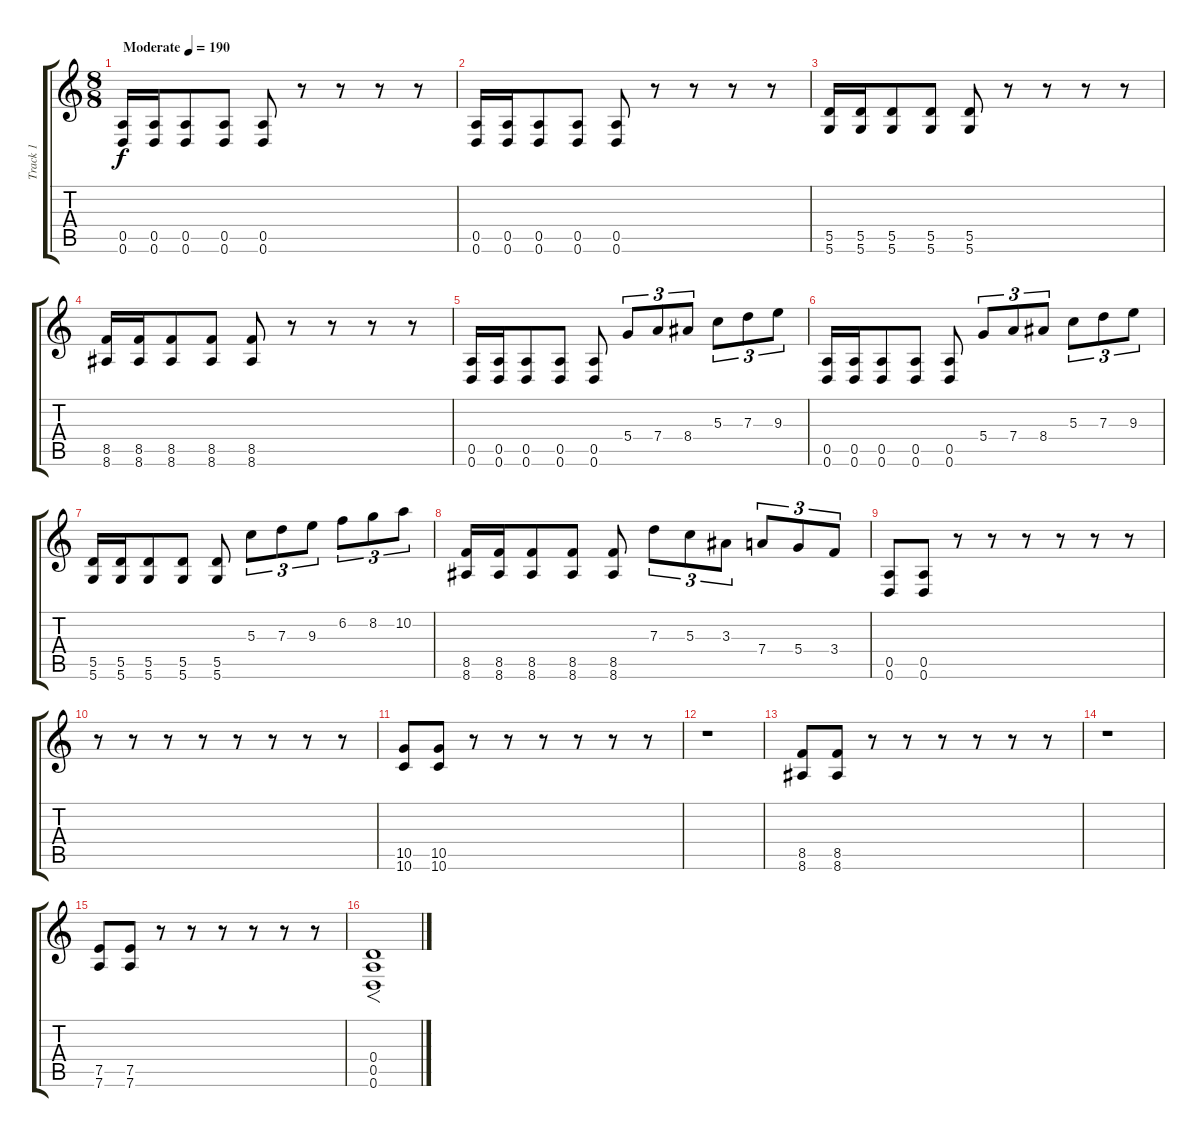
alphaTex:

\track ("Track 1" "Track 1") {instrument distortionguitar}
\staff {score tabs}
\tuning (E4 B3 G3 D3 A2 D2) {hide}
\ts (8 8)
\tempo (190 "Moderate")
\clef g2
\ks c
(0.5 0.6).16{dy f instrument distortionguitar} (0.5 0.6).16 (0.5 0.6).8 (0.5 0.6).8 (0.5 0.6).8 r.8 r.8 r.8 r.8 |
(0.5 0.6).16 (0.5 0.6).16 (0.5 0.6).8 (0.5 0.6).8 (0.5 0.6).8 r.8 r.8 r.8 r.8 |
(5.5 5.6).16 (5.5 5.6).16 (5.5 5.6).8 (5.5 5.6).8 (5.5 5.6).8 r.8 r.8 r.8 r.8 |
(8.5 8.6).16 (8.5 8.6).16 (8.5 8.6).8 (8.5 8.6).8 (8.5 8.6).8 r.8 r.8 r.8 r.8 |
(0.5 0.6).16 (0.5 0.6).16 (0.5 0.6).8 (0.5 0.6).8 (0.5 0.6).8 5.4.8{tu (3 2)} 7.4.8{tu (3 2)} 8.4.8{tu (3 2)} 5.3.8{tu (3 2)} 7.3.8{tu (3 2)} 9.3.8{tu (3 2)} |
(0.5 0.6).16 (0.5 0.6).16 (0.5 0.6).8 (0.5 0.6).8 (0.5 0.6).8 5.4.8{tu (3 2)} 7.4.8{tu (3 2)} 8.4.8{tu (3 2)} 5.3.8{tu (3 2)} 7.3.8{tu (3 2)} 9.3.8{tu (3 2)} |
(5.5 5.6).16 (5.5 5.6).16 (5.5 5.6).8 (5.5 5.6).8 (5.5 5.6).8 5.3.8{tu (3 2)} 7.3.8{tu (3 2)} 9.3.8{tu (3 2)} 6.2.8{tu (3 2)} 8.2.8{tu (3 2)} 10.2.8{tu (3 2)} |
(8.5 8.6).16 (8.5 8.6).16 (8.5 8.6).8 (8.5 8.6).8 (8.5 8.6).8 7.3.8{tu (3 2)} 5.3.8{tu (3 2)} 3.3.8{tu (3 2)} 7.4.8{tu (3 2)} 5.4.8{tu (3 2)} 3.4.8{tu (3 2)} |
(0.5 0.6).8 (0.5 0.6).8 r.8 r.8 r.8 r.8 r.8 r.8 |
r.8 r.8 r.8 r.8 r.8 r.8 r.8 r.8 |
(10.5 10.6).8 (10.5 10.6).8 r.8 r.8 r.8 r.8 r.8 r.8 |
r.1 |
(8.5 8.6).8 (8.5 8.6).8 r.8 r.8 r.8 r.8 r.8 r.8 |
r.1 |
(7.5 7.6).8 (7.5 7.6).8 r.8 r.8 r.8 r.8 r.8 r.8 |
(0.4 0.5 0.6).1{f}
